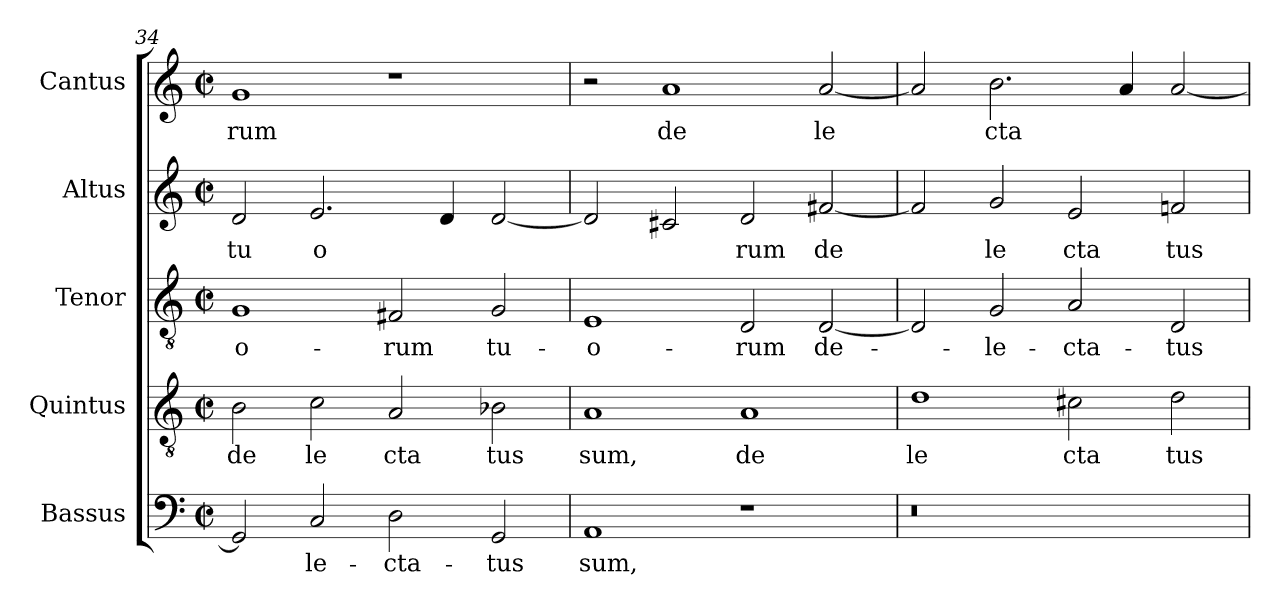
**kern	**text	**kern	**text	**kern	**text	**kern	**text	**kern	**text
*part5	*part5	*part4	*part4	*part3	*part3	*part2	*part2	*part1	*part1
*staff5	*staff5	*staff4	*staff4	*staff3	*staff3	*staff2	*staff2	*staff1	*staff1
*I"Bassus	*	*I"Quintus	*	*I"Tenor	*	*I"Altus	*	*I"Cantus	*
*clefF4	*	*clefGv2	*	*clefGv2	*	*clefG2	*	*clefG2	*
*M2/2	*	*M2/2	*	*M2/2	*	*M2/2	*	*M2/2	*
*met(c|)	*	*met(c|)	*	*met(c|)	*	*met(c|)	*	*met(c|)	*
=34	=34	=34	=34	=34	=34	=34	=34	=34	=34
!	!	!	!LO:LY:b:cj	!	!LO:LY:b:cj	!	!LO:LY:b:cj	!	!LO:LY:b:cj
2GG/]	.	2B\	de	1G	-o-	2d/	tu	1g	rum
!	!LO:LY:b:cj	!	!LO:LY:b:cj	!	!	!	!LO:LY:b:cj	!	!
2C/	-le-	2c\	le	.	.	2.e/	o	.	.
!	!LO:LY:b:cj	!	!LO:LY:b:cj	!	!LO:LY:b:cj	!	!	!	!
2D\	-cta-	2A/	cta	2F#X/	-rum	.	.	1r	.
.	.	.	.	.	.	4d/	.	.	.
!	!LO:LY:b:cj	!	!LO:LY:b:cj	!	!LO:LY:b:cj	!	!	!	!
2GG/	-tus	2B-X\	tus	2G/	tu-	[<2d/	.	.	.
=35	=35	=35	=35	=35	=35	=35	=35	=35	=35
!	!LO:LY:b:cj	!	!LO:LY:b:cj	!	!LO:LY:b:cj	!	!	!	!
1AA	sum,	1A	sum,	1E	-o-	2d/]	.	2r	.
!	!	!	!	!	!	!	!	!	!LO:LY:b:cj
.	.	.	.	.	.	2c#X/	.	1a	de
!	!	!	!LO:LY:b:cj	!	!LO:LY:b:cj	!	!LO:LY:b:cj	!	!
1r	.	1A	de	2D/	-rum	2d/	rum	.	.
!	!	!	!	!	!LO:LY:b:cj	!	!LO:LY:b:cj	!	!LO:LY:b:cj
.	.	.	.	[<2D/	de-	[<2f#X/	de	[<2a/	le
=36	=36	=36	=36	=36	=36	=36	=36	=36	=36
!	!	!	!LO:LY:b:cj	!	!	!	!	!	!
0r	.	1d	le	2D/]	.	2f#/]	.	2a/]	.
!	!	!	!	!	!LO:LY:b:cj	!	!LO:LY:b:cj	!	!LO:LY:b
.	.	.	.	2G/	-le-	2g/	le	2.b\	cta
!	!	!	!LO:LY:b:cj	!	!LO:LY:b:cj	!	!LO:LY:b:cj	!	!
.	.	2c#X\	cta	2A/	-cta-	2e/	cta	.	.
.	.	.	.	.	.	.	.	4a/	.
!	!	!	!LO:LY:b:cj	!	!LO:LY:b:cj	!	!LO:LY:b:cj	!	!
.	.	2d\	tus	2D/	-tus	2fn/	tus	[<2a/	.
=	=	=	=	=	=	=	=	=	=
*-	*-	*-	*-	*-	*-	*-	*-	*-	*-
